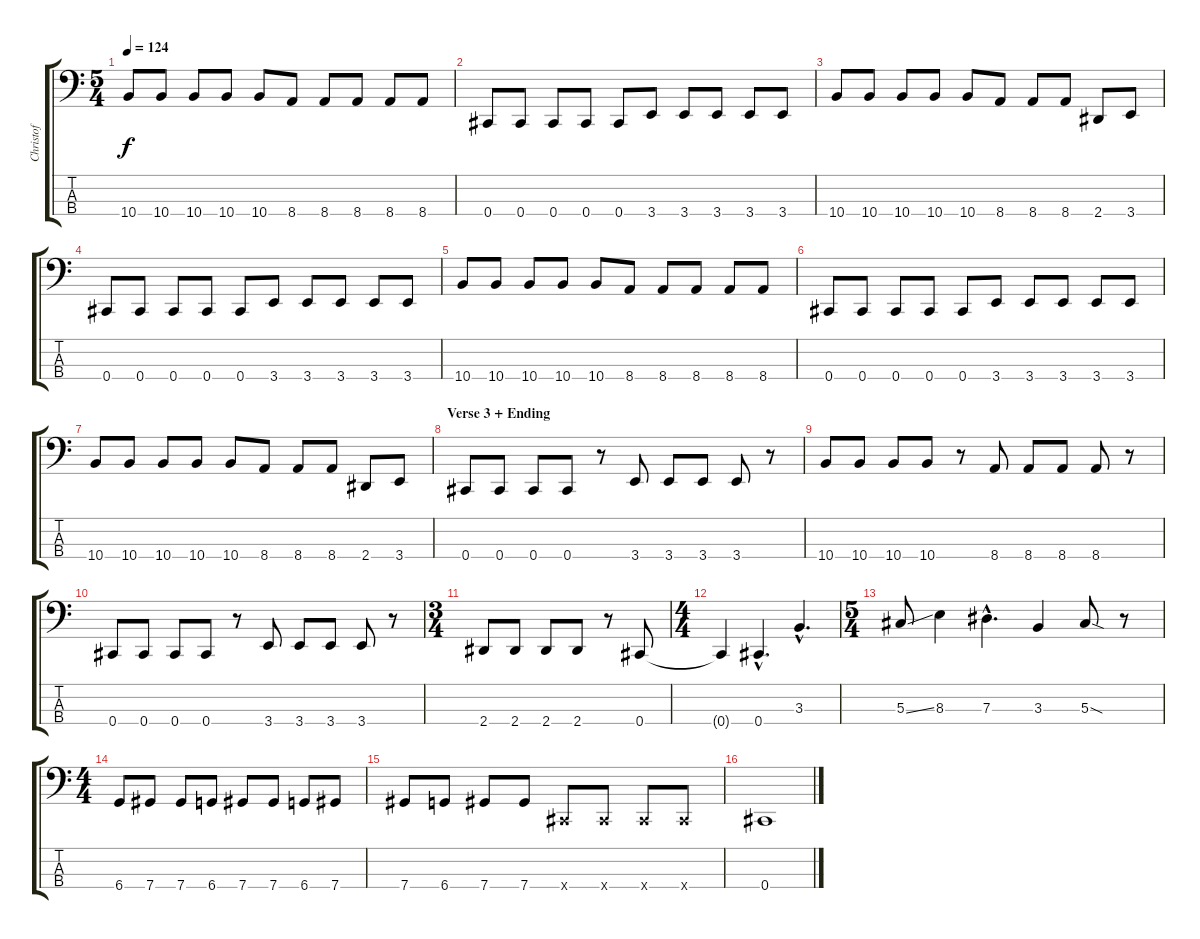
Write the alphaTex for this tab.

\track ("Christof" "Christof") {instrument electricbassfinger}
\staff {score tabs}
\tuning (Gb2 Db2 Ab1 Db1) {hide}
\ts (5 4)
\tempo 124
\clef f4
\ks c
10.4.8{dy f} 10.4.8 10.4.8 10.4.8 10.4.8 8.4.8 8.4.8 8.4.8 8.4.8 8.4.8 |
0.4.8 0.4.8 0.4.8 0.4.8 0.4.8 3.4.8 3.4.8 3.4.8 3.4.8 3.4.8 |
10.4.8 10.4.8 10.4.8 10.4.8 10.4.8 8.4.8 8.4.8 8.4.8 2.4.8 3.4.8 |
0.4.8 0.4.8 0.4.8 0.4.8 0.4.8 3.4.8 3.4.8 3.4.8 3.4.8 3.4.8 |
10.4.8 10.4.8 10.4.8 10.4.8 10.4.8 8.4.8 8.4.8 8.4.8 8.4.8 8.4.8 |
0.4.8 0.4.8 0.4.8 0.4.8 0.4.8 3.4.8 3.4.8 3.4.8 3.4.8 3.4.8 |
10.4.8 10.4.8 10.4.8 10.4.8 10.4.8 8.4.8 8.4.8 8.4.8 2.4.8 3.4.8 |
\section ("" "Verse 3 + Ending")
0.4.8 0.4.8 0.4.8 0.4.8 r.8 3.4.8 3.4.8 3.4.8 3.4.8 r.8 |
10.4.8 10.4.8 10.4.8 10.4.8 r.8 8.4.8 8.4.8 8.4.8 8.4.8 r.8 |
0.4.8 0.4.8 0.4.8 0.4.8 r.8 3.4.8 3.4.8 3.4.8 3.4.8 r.8 |
\ts (3 4)
2.4.8 2.4.8 2.4.8 2.4.8 r.8 0.4.8 |
\ts (4 4)
0.4{t}.4 0.4{hac}.4{d} 3.3{hac}.4{d} |
\ts (5 4)
5.3{ss}.8 8.3.4 7.3{hac}.4{d} 3.3.4 5.3{sod}.8 r.8 |
\ts (4 4)
6.4.8 7.4.8 7.4.8 6.4.8 7.4.8 7.4.8 6.4.8 7.4.8 |
7.4.8 6.4.8 7.4.8 7.4.8 0.4{x}.8 0.4{x}.8 0.4{x}.8 0.4{x}.8 |
0.4.1
